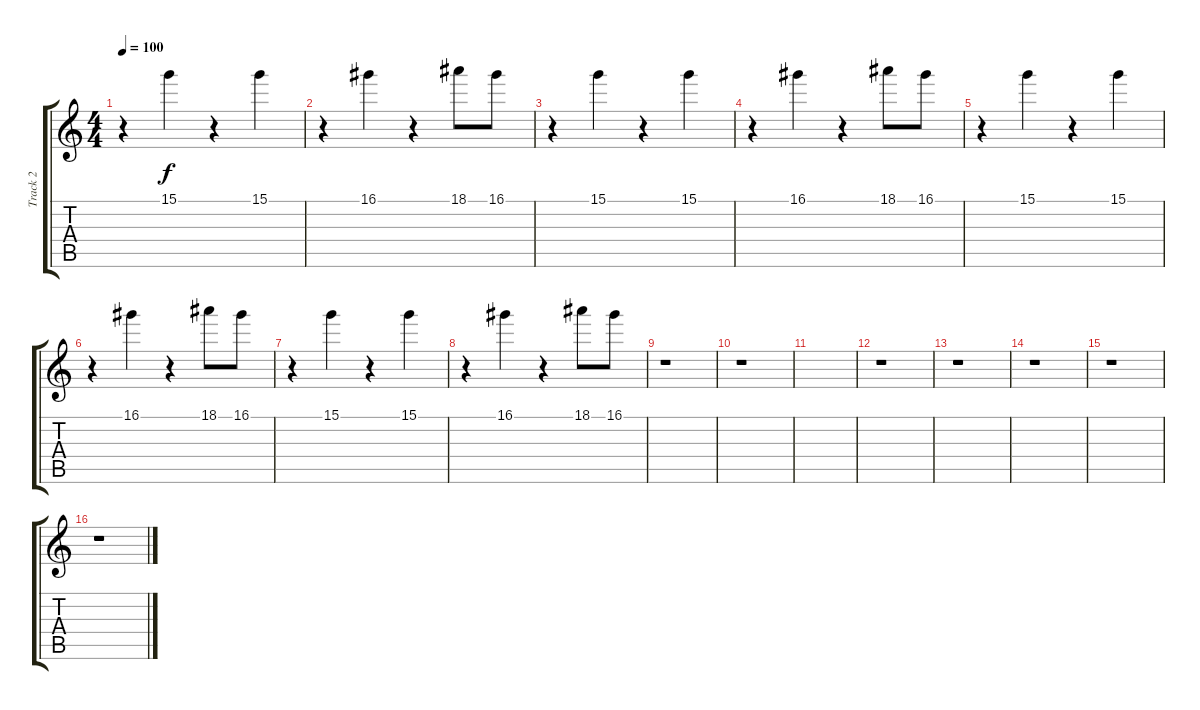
\track ("Track 2" "Track 2") {instrument overdrivenguitar}
\staff {score tabs}
\tuning (E4 B3 G3 D3 A2 D2) {hide}
\ts (4 4)
\tempo 100
\clef g2
\ks c
r.4{dy f instrument overdrivenguitar} 15.1.4 r.4 15.1.4 |
r.4 16.1.4 r.4 18.1.8 16.1.8 |
r.4 15.1.4 r.4 15.1.4 |
r.4 16.1.4 r.4 18.1.8 16.1.8 |
r.4 15.1.4 r.4 15.1.4 |
r.4 16.1.4 r.4 18.1.8 16.1.8 |
r.4 15.1.4 r.4 15.1.4 |
r.4 16.1.4 r.4 18.1.8 16.1.8 |
r.1 |
r.1 |
|
r.1 |
r.1 |
r.1 |
r.1 |
r.1
